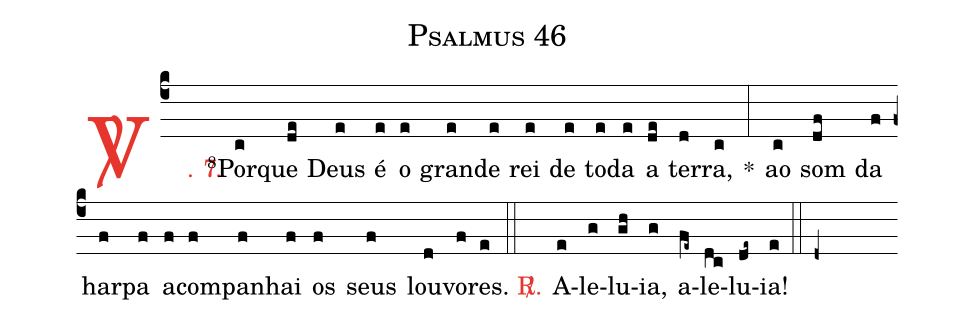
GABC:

name: Psalmus 46;
%%
(c4)

<c><sp>V/</sp>. 7.</c>() <v>\VSup{8}</v>Por(c)que(de) Deus(e) é(e) o(e) gran(e)de(e) rei(e) de(e) to(e)da(e) a(de) ter(d)ra,(c) *(:) ao(c) som(df) da(f) har(f)pa(f) a(f)com(f)pa(f)nhai(f) os(f) seus(f) lou(d)vo(f)res.(e)


(::)

<nlba><c><sp>R/</sp>.</c>() A</nlba>(e)le(g)lu(gh)ia,(g) a(fe~)le(dc)lu(de~)ia!(e)

(::)

(d+)
